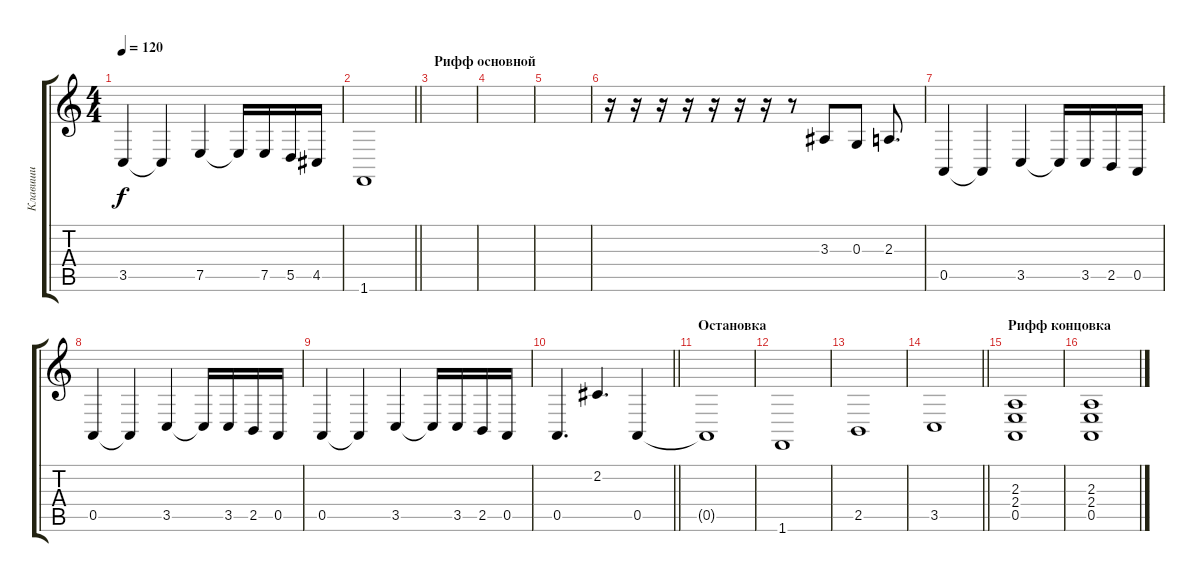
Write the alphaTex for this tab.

\track ("Клавиши" "Клавиши") {instrument churchorgan}
\staff {score tabs}
\tuning (E4 B3 G3 D3 A2 E2) {hide}
\ts (4 4)
\tempo 120
\clef g2
\ks c
3.5.4{dy f} 3.5{t}.4 7.5.4 7.5{t}.16 7.5.16 5.5.16 4.5.16 |
\barLineRight lightlight
1.6.1 |
\section ("" "Рифф основной")
|
|
|
r.16 r.16 r.16 r.16 r.16 r.16 r.16 r.8 3.3.8 0.3.8 2.3.8{d} |
0.5.4 0.5{t}.4 3.5.4 3.5{t}.16 3.5.16 2.5.16 0.5.16 |
0.5.4 0.5{t}.4 3.5.4 3.5{t}.16 3.5.16 2.5.16 0.5.16 |
0.5.4 0.5{t}.4 3.5.4 3.5{t}.16 3.5.16 2.5.16 0.5.16 |
\barLineRight lightlight
0.5.4{d} 2.2.4{d} 0.5.4 |
\section ("" "Остановка")
0.5{t}.1 |
1.6.1 |
2.5.1 |
\barLineRight lightlight
3.5.1 |
\section ("" "Рифф концовка")
(2.3 2.4 0.5).1{instrument drawbarorgan} |
(2.3 2.4 0.5).1{instrument drawbarorgan}
